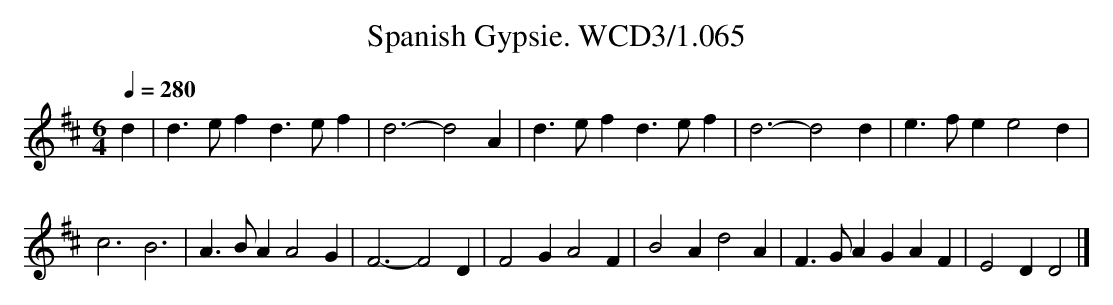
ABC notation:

X:1
T:Spanish Gypsie. WCD3/1.065
M:6/4
L:1/4
Q:1/4=280
K:D
d|d3/e/f d3/e/f|d3-d2A|d3/e/f d3/e/f|d3-d2d|e3/f/e e2d|
K:D
c3B3|A3/B/A A2G|F3-F2D|F2G A2F|B2A d2A|F3/G/A GAF|E2DD2|]
